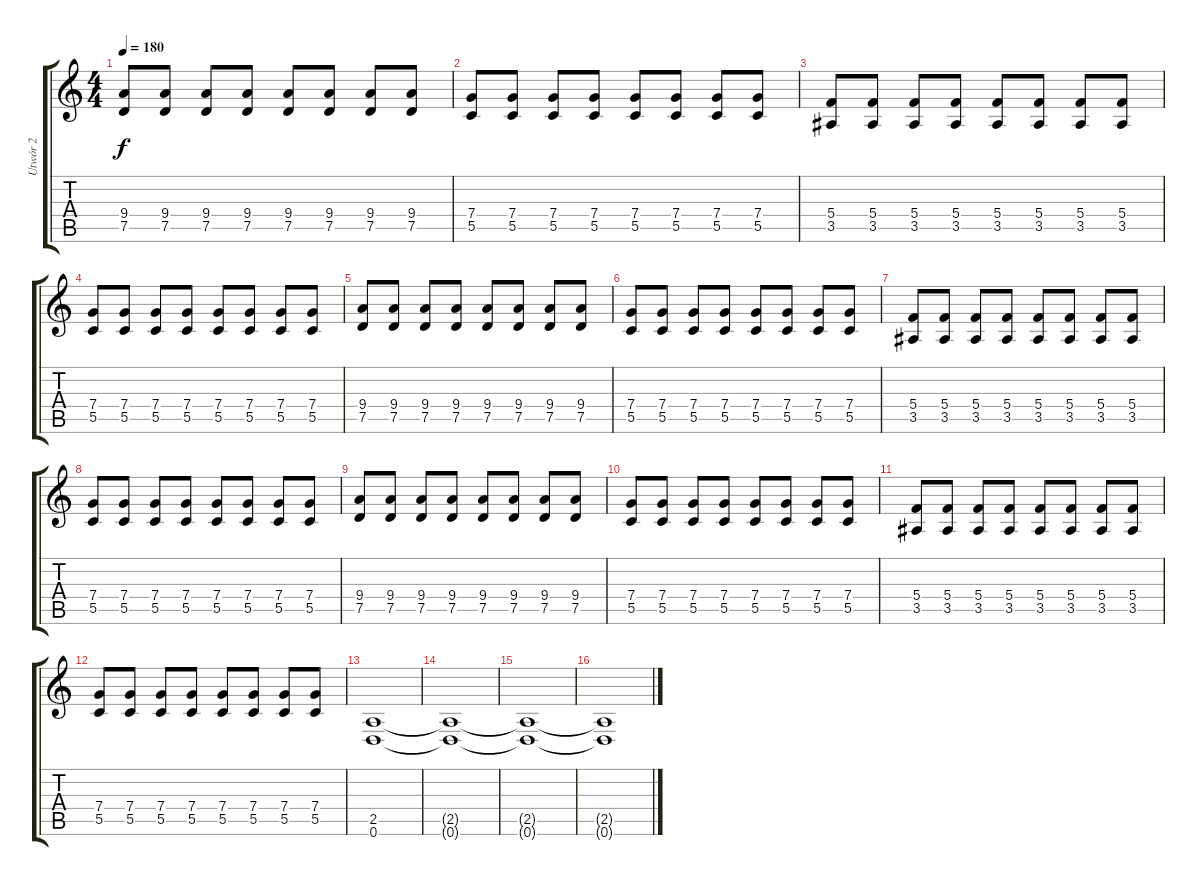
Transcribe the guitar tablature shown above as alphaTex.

\track ("Utwór 2" "Utwór 2") {instrument distortionguitar}
\staff {score tabs}
\tuning (D4 A3 F3 C3 G2 D2) {hide}
\ts (4 4)
\tempo 180
\clef g2
\ks c
(9.4 7.5).8{dy f} (9.4 7.5).8 (9.4 7.5).8 (9.4 7.5).8 (9.4 7.5).8 (9.4 7.5).8 (9.4 7.5).8 (9.4 7.5).8 |
(7.4 5.5).8 (7.4 5.5).8 (7.4 5.5).8 (7.4 5.5).8 (7.4 5.5).8 (7.4 5.5).8 (7.4 5.5).8 (7.4 5.5).8 |
(5.4 3.5).8 (5.4 3.5).8 (5.4 3.5).8 (5.4 3.5).8 (5.4 3.5).8 (5.4 3.5).8 (5.4 3.5).8 (5.4 3.5).8 |
(7.4 5.5).8 (7.4 5.5).8 (7.4 5.5).8 (7.4 5.5).8 (7.4 5.5).8 (7.4 5.5).8 (7.4 5.5).8 (7.4 5.5).8 |
(9.4 7.5).8 (9.4 7.5).8 (9.4 7.5).8 (9.4 7.5).8 (9.4 7.5).8 (9.4 7.5).8 (9.4 7.5).8 (9.4 7.5).8 |
(7.4 5.5).8 (7.4 5.5).8 (7.4 5.5).8 (7.4 5.5).8 (7.4 5.5).8 (7.4 5.5).8 (7.4 5.5).8 (7.4 5.5).8 |
(5.4 3.5).8 (5.4 3.5).8 (5.4 3.5).8 (5.4 3.5).8 (5.4 3.5).8 (5.4 3.5).8 (5.4 3.5).8 (5.4 3.5).8 |
(7.4 5.5).8 (7.4 5.5).8 (7.4 5.5).8 (7.4 5.5).8 (7.4 5.5).8 (7.4 5.5).8 (7.4 5.5).8 (7.4 5.5).8 |
(9.4 7.5).8 (9.4 7.5).8 (9.4 7.5).8 (9.4 7.5).8 (9.4 7.5).8 (9.4 7.5).8 (9.4 7.5).8 (9.4 7.5).8 |
(7.4 5.5).8 (7.4 5.5).8 (7.4 5.5).8 (7.4 5.5).8 (7.4 5.5).8 (7.4 5.5).8 (7.4 5.5).8 (7.4 5.5).8 |
(5.4 3.5).8 (5.4 3.5).8 (5.4 3.5).8 (5.4 3.5).8 (5.4 3.5).8 (5.4 3.5).8 (5.4 3.5).8 (5.4 3.5).8 |
(7.4 5.5).8 (7.4 5.5).8 (7.4 5.5).8 (7.4 5.5).8 (7.4 5.5).8 (7.4 5.5).8 (7.4 5.5).8 (7.4 5.5).8 |
(2.5 0.6).1 |
(2.5{t} 0.6{t}).1 |
(2.5{t} 0.6{t}).1 |
(2.5{t} 0.6{t}).1
